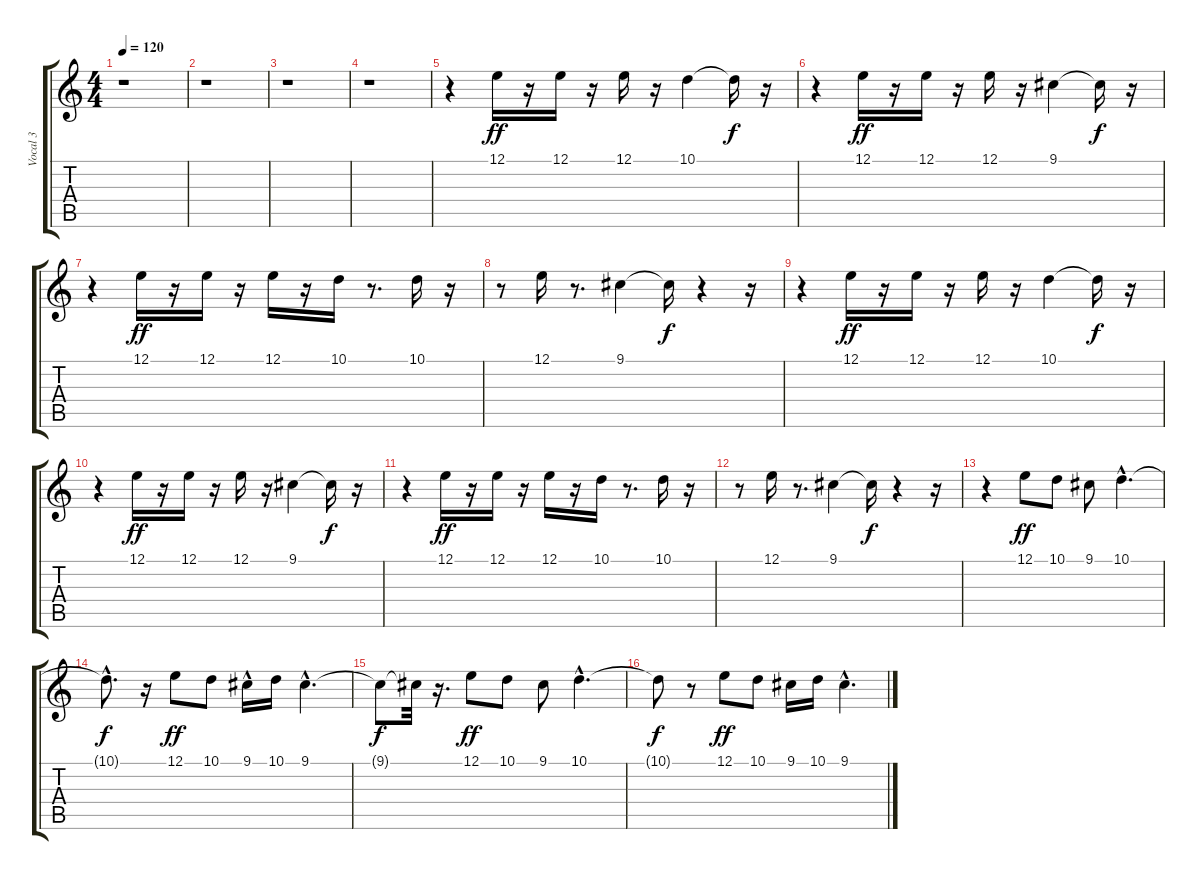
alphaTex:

\track ("Vocal 3" "Vocal 3") {instrument electricpiano2}
\staff {score tabs}
\tuning (E4 B3 G3 D3 A2 E2) {hide}
\ts (4 4)
\tempo 120
\clef g2
\ks c
r.1{dy ff} |
r.1 |
r.1 |
r.1 |
r.4 12.1.16 r.16 12.1.16 r.16 12.1.16 r.16 10.1.4 10.1{t}.16{dy f} r.16 |
r.4 12.1.16{dy ff} r.16 12.1.16 r.16 12.1.16 r.16 9.1.4 9.1{t}.16{dy f} r.16 |
r.4 12.1.16{dy ff} r.16 12.1.16 r.16 12.1.16 r.16 10.1.16 r.8{d} 10.1.16 r.16 |
r.8 12.1.16 r.8{d} 9.1.4 9.1{t}.16{dy f} r.4 r.16 |
r.4 12.1.16{dy ff} r.16 12.1.16 r.16 12.1.16 r.16 10.1.4 10.1{t}.16{dy f} r.16 |
r.4 12.1.16{dy ff} r.16 12.1.16 r.16 12.1.16 r.16 9.1.4 9.1{t}.16{dy f} r.16 |
r.4 12.1.16{dy ff} r.16 12.1.16 r.16 12.1.16 r.16 10.1.16 r.8{d} 10.1.16 r.16 |
r.8 12.1.16 r.8{d} 9.1.4 9.1{t}.16{dy f} r.4 r.16 |
r.4 12.1.8{dy ff} 10.1.8 9.1.8 10.1{hac}.4{d} |
10.1{hac t}.8{d dy f} r.16 12.1.8{dy ff} 10.1.8 9.1{hac}.16 10.1.16 9.1{hac}.4{d} |
9.1{t}.8{dy f} 9.1{t}.32 r.16{d} 12.1.8{dy ff} 10.1.8 9.1.8 10.1{hac}.4{d} |
10.1{t}.8{dy f} r.8 12.1.8{dy ff} 10.1.8 9.1.16 10.1.16 9.1{hac}.4{d}
